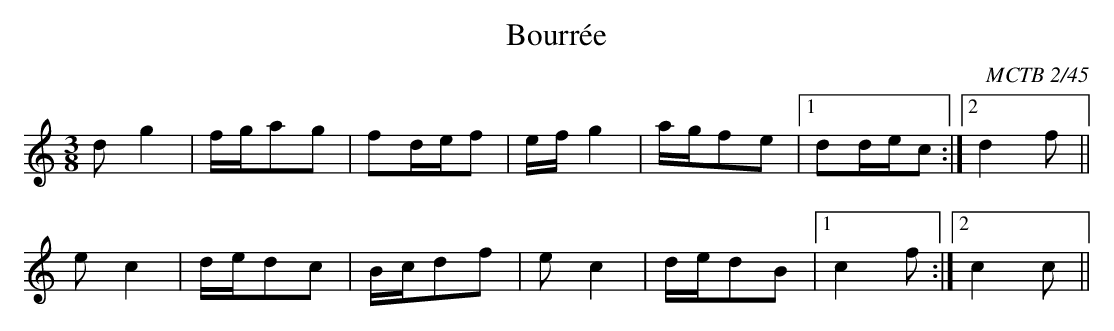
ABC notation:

X:1
T:Bourrée
C:MCTB 2/45
M:3/8
L:1/8
K:C
dg2|f/g/ag|fd/e/f|\
e/f/g2|a/g/fe|1 dd/e/c:|2 d2f||
ec2|d/e/dc|B/c/df|\
ec2|d/e/dB|1 c2f:|2 c2c||
